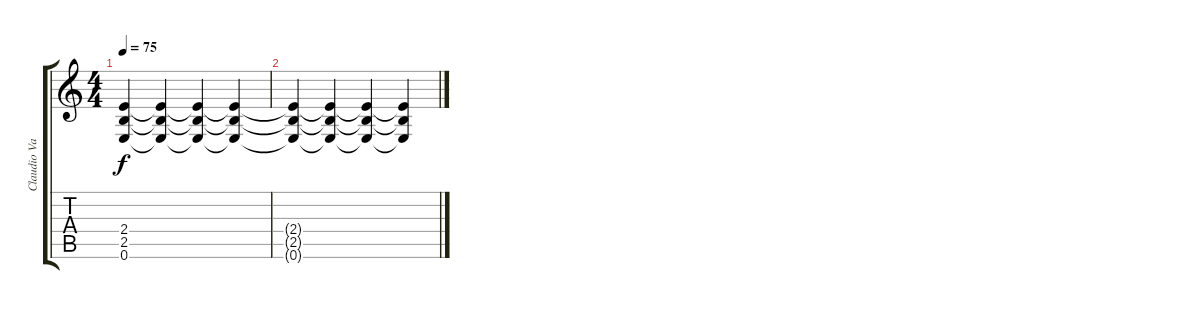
\track ("Claudio Valenzuela (1a. guitarra)" "Claudio Va") {instrument distortionguitar}
\staff {score tabs}
\tuning (E4 B3 G3 D3 A2 E2) {hide}
\ts (4 4)
\tempo 75
\clef g2
\ks c
(2.4{t} 2.5{t} 0.6{t}).4{dy f} (2.4{t} 2.5{t} 0.6{t}).4 (2.4{t} 2.5{t} 0.6{t}).4 (2.4{t} 2.5{t} 0.6{t}).4 |
(2.4{t} 2.5{t} 0.6{t}).4 (2.4{t} 2.5{t} 0.6{t}).4 (2.4{t} 2.5{t} 0.6{t}).4 (2.4{t} 2.5{t} 0.6{t}).4
